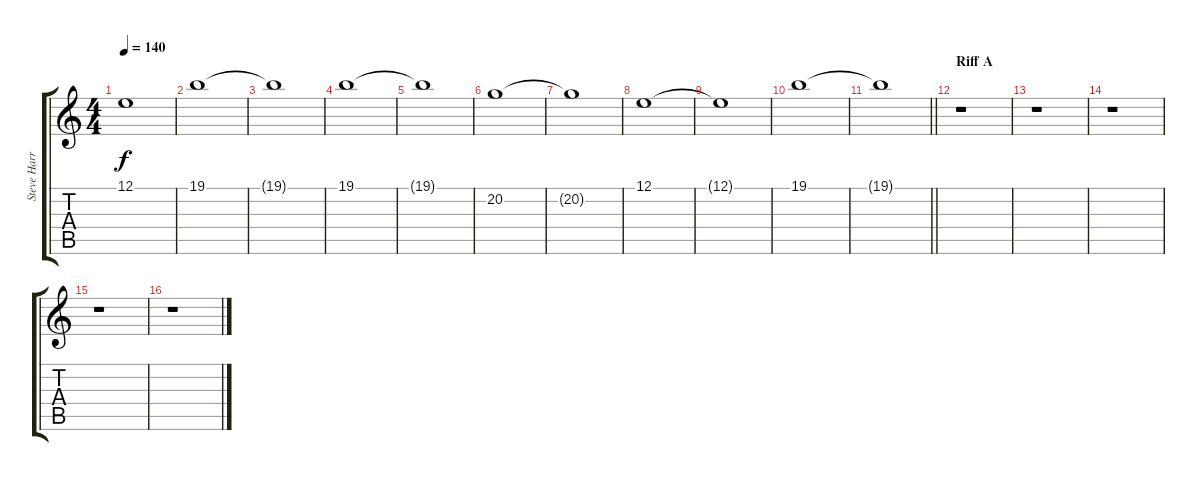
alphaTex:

\track ("Steve Harris (Teclado)" "Steve Harr") {instrument pad2warm}
\staff {score tabs}
\tuning (E4 B3 G3 D3 A2 E2) {hide}
\ts (4 4)
\tempo 140
\clef g2
\ks c
12.1{t}.1{dy f} |
19.1.1 |
19.1{t}.1 |
19.1.1 |
19.1{t}.1 |
20.2.1 |
20.2{t}.1 |
12.1.1 |
12.1{t}.1 |
19.1.1 |
\barLineRight lightlight
19.1{t}.1 |
\section ("" "Riff A")
r.1 |
r.1 |
r.1 |
r.1 |
r.1
